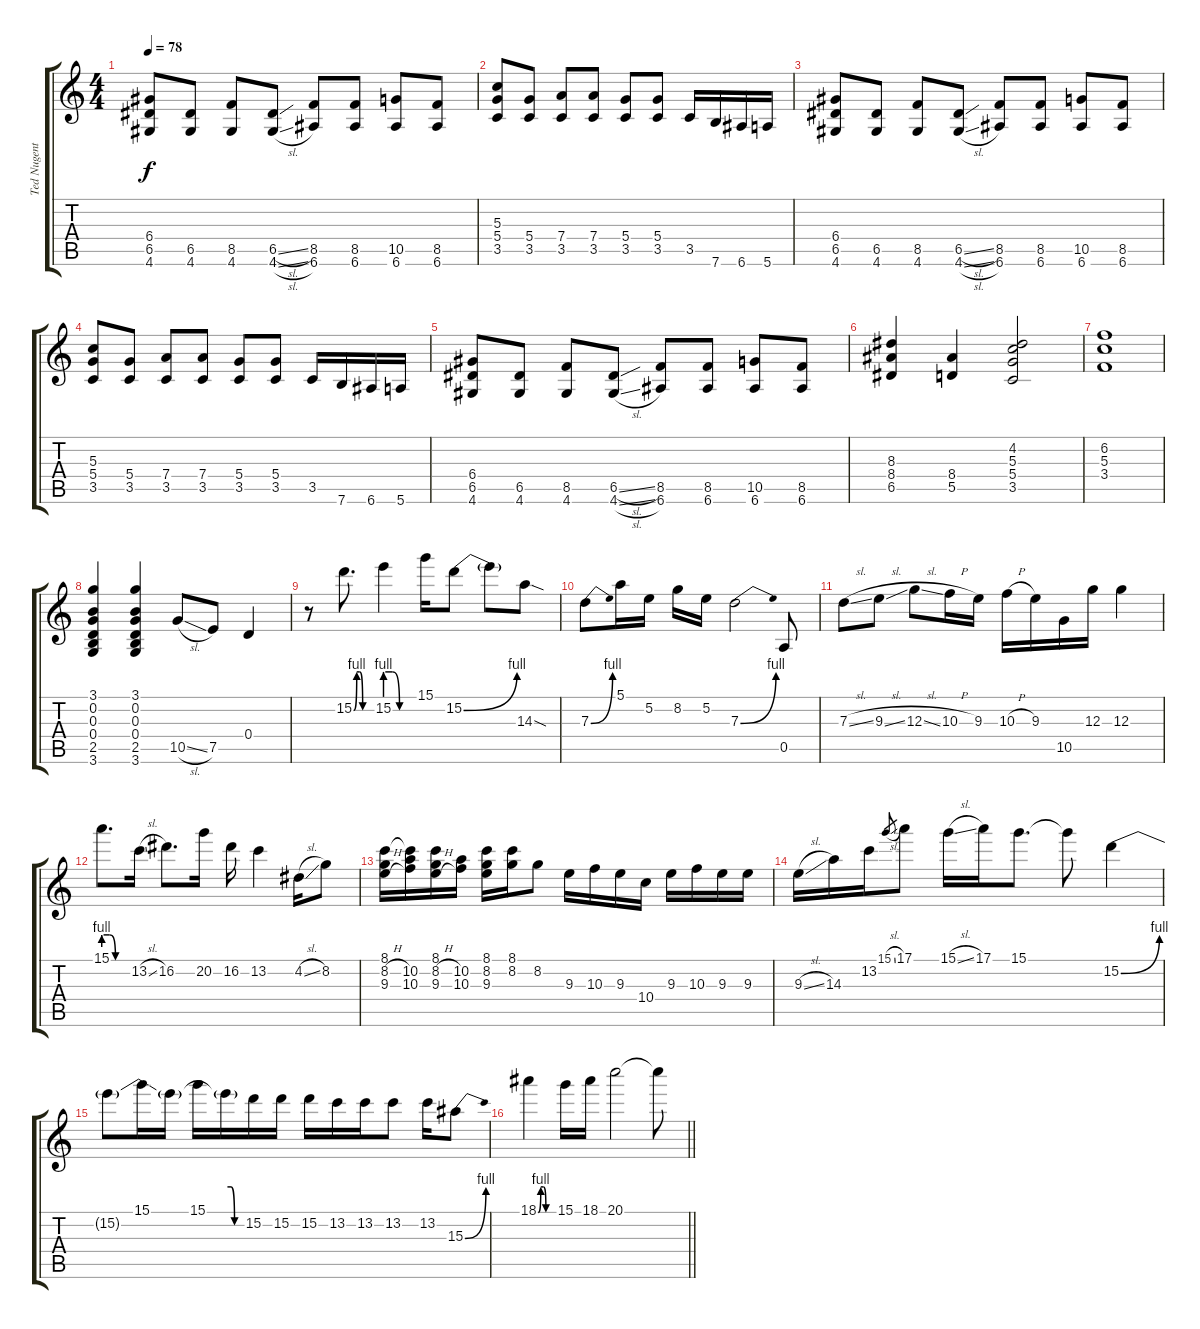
\track ("Ted Nugent" "Ted Nugent") {instrument overdrivenguitar}
\staff {score tabs}
\tuning (E4 B3 G3 D3 A2 E2) {hide}
\ts (4 4)
\tempo 78
\clef g2
\ks c
(6.4 6.5 4.6).8{dy f} (6.5 4.6).8 (8.5 4.6).8 (6.5{sl} 4.6{sl}).8 (8.5 6.6).8 (8.5 6.6).8 (10.5 6.6).8 (8.5 6.6).8 |
(5.3 5.4 3.5).8 (5.4 3.5).8 (7.4 3.5).8 (7.4 3.5).8 (5.4 3.5).8 (5.4 3.5).8 3.5.16 7.6.16 6.6.16 5.6.16 |
(6.4 6.5 4.6).8 (6.5 4.6).8 (8.5 4.6).8 (6.5{sl} 4.6{sl}).8 (8.5 6.6).8 (8.5 6.6).8 (10.5 6.6).8 (8.5 6.6).8 |
(5.3 5.4 3.5).8 (5.4 3.5).8 (7.4 3.5).8 (7.4 3.5).8 (5.4 3.5).8 (5.4 3.5).8 3.5.16 7.6.16 6.6.16 5.6.16 |
(6.4 6.5 4.6).8 (6.5 4.6).8 (8.5 4.6).8 (6.5{sl} 4.6{sl}).8 (8.5 6.6).8 (8.5 6.6).8 (10.5 6.6).8 (8.5 6.6).8 |
(8.3 8.4 6.5).4 (8.4 5.5).4 (4.2 5.3 5.4 3.5).2 |
(6.2 5.3 3.4).1 |
(3.1 0.2 0.3 0.4 2.5 3.6).4 (3.1 0.2 0.3 0.4 2.5 3.6).4 10.5{sl}.8 7.5.8 0.4.4 |
r.8 15.2{be (custom 0 0 10 4 20 4 30 0 60 0)}.8{d} 15.2{be (custom 0 4 15 4 30 0 60 0)}.4 15.1.16 15.2{be (bend 0 0 60 4)}.8 15.2{t}.8 14.3{sod}.8 |
7.3{be (bend 0 0 60 4)}.8 5.1.16 5.2.16 8.2.16 5.2.16 7.3{be (bend 0 0 60 4)}.2 0.5.8 |
7.3{sl}.8 9.3{sl}.8 12.3{sl}.8 10.3{h}.16 9.3.16 10.3{h}.16 9.3.16 10.5.16 12.3.16 12.3.4 |
15.1{be (custom 0 4 15 4 30 0 60 0)}.8{d} 13.2{sl}.16 16.2.8{d} 20.2.16 16.2.16 13.2.4 4.2{sl}.16 8.2.8 |
(8.1 8.2{h} 9.3{h}).16 (8.1{t} 10.2 10.3).16 (8.1 8.2{h} 9.3{h}).16 (10.2 10.3).16 (8.1 8.2 9.3).16 (8.1 8.2).16 8.2.8 9.3.16 10.3.16 9.3.16 10.4.16 9.3.16 10.3.16 9.3.16 9.3.16 |
9.3{sl}.16 14.3.16 13.2.16 15.1{sl}.8{gr} 17.1.8 15.1{sl}.16 17.1.16 15.1.8{d} 15.1{t}.8 15.2{be (bend 0 0 60 4)}.4 |
15.2{t}.8 15.1.16 15.2{t}.16 15.1.16 15.2{be (custom 0 4 15 4 30 0 60 0) t}.16 15.2.16 15.2.16 15.2.16 13.2.16 13.2.16 13.2.8 13.2.16 15.3{be (bend 0 0 60 4)}.8 |
\barLineRight lightlight
18.1{be (custom 0 0 10 4 20 4 30 0 60 0)}.4 15.1.16 18.1.16 20.1.2 20.1{t}.8
